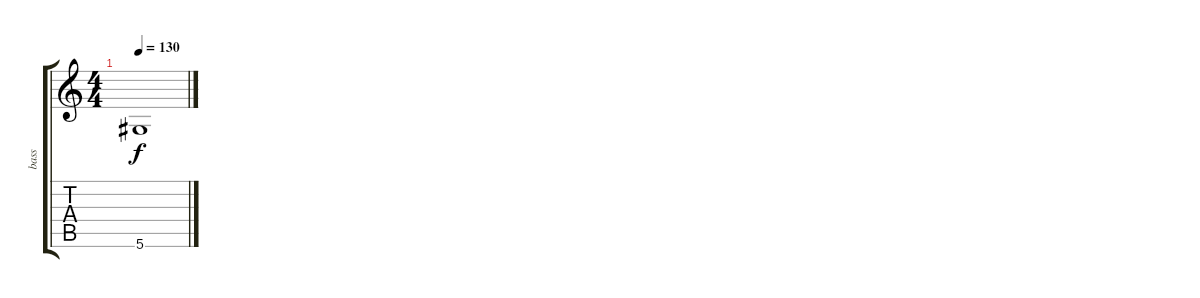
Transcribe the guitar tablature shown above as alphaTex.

\track ("bass" "bass") {instrument electricbassfinger}
\staff {score tabs}
\tuning (Eb4 Bb3 Gb3 Db3 Ab2 Eb2) {hide}
\ts (4 4)
\tempo 130
\clef g2
\ks c
5.6{t}.1{dy f}
